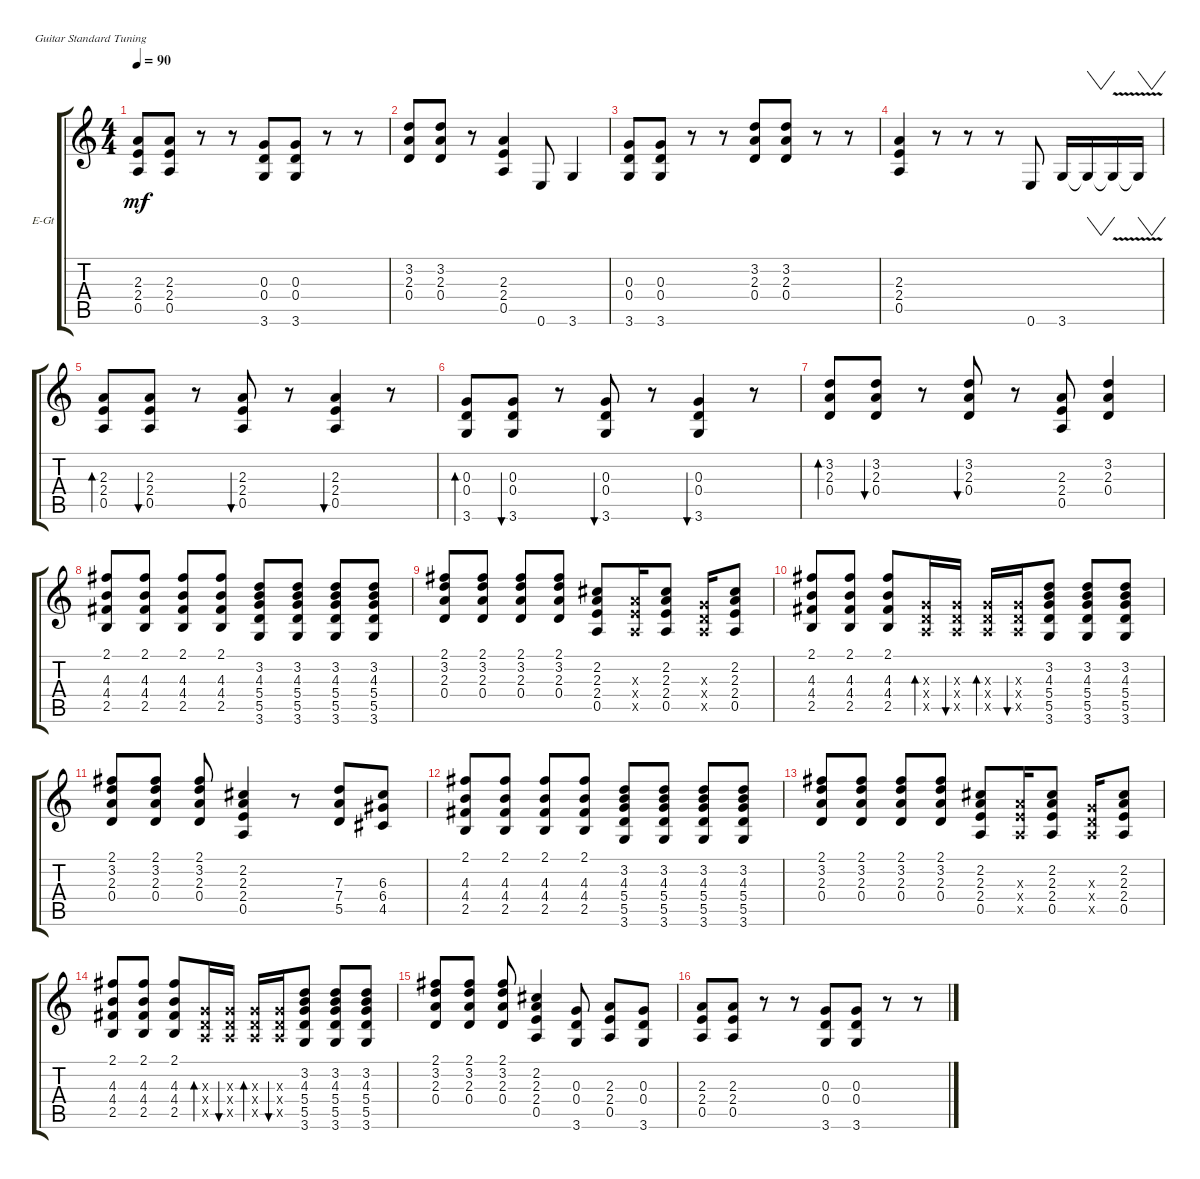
\bracketExtendMode groupsimilarinstruments
\firstSystemTrackNameOrientation horizontal
\otherSystemsTrackNameOrientation horizontal
\track ("Electric Guitar" "E-Gt") {instrument distortionguitar}
\staff {score tabs}
\tuning (E4 B3 G3 D3 A2 E2)
\ts (4 4)
\tempo 90
\clef g2
\ks c
(2.3 2.4 0.5).8{dy mf} (2.3 2.4 0.5).8 r.8 r.8 (0.3 0.4 3.6).8 (0.3 0.4 3.6).8 r.8 r.8 |
(3.2 2.3 0.4).8 (3.2 2.3 0.4).8 r.8 (2.3 2.4 0.5).4 0.6.8 3.6.4 |
(0.3 0.4 3.6).8 (0.3 0.4 3.6).8 r.8 r.8 (3.2 2.3 0.4).8 (3.2 2.3 0.4).8 r.8 r.8 |
(2.3 2.4 0.5).4 r.8 r.8 r.8 0.6.8 3.6.16 3.6{t}.16{vw} 3.6{v t}.16 3.6{t}.16{vw} |
(2.3 2.4 0.5).8{bd 30} (2.3 2.4 0.5).8{bu 30} r.8 (2.3 2.4 0.5).8{bu 30} r.8 (2.3 2.4 0.5).4{bu 30} r.8 |
(0.3 0.4 3.6).8{bd 30} (0.3 0.4 3.6).8{bu 30} r.8 (0.3 0.4 3.6).8{bu 30} r.8 (0.3 0.4 3.6).4{bu 30} r.8 |
(3.2 2.3 0.4).8{bd 30} (3.2 2.3 0.4).8{bu 30} r.8 (3.2 2.3 0.4).8{bu 30} r.8 (2.3 2.4 0.5).8 (3.2 2.3 0.4).4 |
(2.1 4.3 4.4 2.5).8 (2.1 4.3 4.4 2.5).8 (2.1 4.3 4.4 2.5).8 (2.1 4.3 4.4 2.5).8 (3.2 4.3 5.4 5.5 3.6).8 (3.2 4.3 5.4 5.5 3.6).8 (3.2 4.3 5.4 5.5 3.6).8 (3.2 4.3 5.4 5.5 3.6).8 |
(2.1 3.2 2.3 0.4).8 (2.1 3.2 2.3 0.4).8 (2.1 3.2 2.3 0.4).8 (2.1 3.2 2.3 0.4).8 (2.2 2.3 2.4 0.5).8 (2.3{x} 2.4{x} 0.5{x}).16 (2.2 2.3 2.4 0.5).8 (0.3{x} 0.4{x} 0.5{x}).16 (2.2 2.3 2.4 0.5).8 |
(2.1 4.3 4.4 2.5).8 (2.1 4.3 4.4 2.5).8 (2.1 4.3 4.4 2.5).8 (0.3{x} 0.4{x} 0.5{x}).16{bd 30} (0.3{x} 0.4{x} 0.5{x}).16{bu 30} (0.3{x} 0.4{x} 0.5{x}).16{bd 30} (0.3{x} 0.4{x} 0.5{x}).16{bu 30} (3.2 4.3 5.4 5.5 3.6).8 (3.2 4.3 5.4 5.5 3.6).8 (3.2 4.3 5.4 5.5 3.6).8 |
(2.1 3.2 2.3 0.4).8 (2.1 3.2 2.3 0.4).8 (2.1 3.2 2.3 0.4).8 (2.2 2.3 2.4 0.5).4 r.8 (7.3 7.4 5.5).8 (6.3 6.4 4.5).8 |
(2.1 4.3 4.4 2.5).8 (2.1 4.3 4.4 2.5).8 (2.1 4.3 4.4 2.5).8 (2.1 4.3 4.4 2.5).8 (3.2 4.3 5.4 5.5 3.6).8 (3.2 4.3 5.4 5.5 3.6).8 (3.2 4.3 5.4 5.5 3.6).8 (3.2 4.3 5.4 5.5 3.6).8 |
(2.1 3.2 2.3 0.4).8 (2.1 3.2 2.3 0.4).8 (2.1 3.2 2.3 0.4).8 (2.1 3.2 2.3 0.4).8 (2.2 2.3 2.4 0.5).8 (2.3{x} 2.4{x} 0.5{x}).16 (2.2 2.3 2.4 0.5).8 (0.3{x} 0.4{x} 0.5{x}).16 (2.2 2.3 2.4 0.5).8 |
(2.1 4.3 4.4 2.5).8 (2.1 4.3 4.4 2.5).8 (2.1 4.3 4.4 2.5).8 (0.3{x} 0.4{x} 0.5{x}).16{bd 30} (0.3{x} 0.4{x} 0.5{x}).16{bu 30} (0.3{x} 0.4{x} 0.5{x}).16{bd 30} (0.3{x} 0.4{x} 0.5{x}).16{bu 30} (3.2 4.3 5.4 5.5 3.6).8 (3.2 4.3 5.4 5.5 3.6).8 (3.2 4.3 5.4 5.5 3.6).8 |
(2.1 3.2 2.3 0.4).8 (2.1 3.2 2.3 0.4).8 (2.1 3.2 2.3 0.4).8 (2.2 2.3 2.4 0.5).4 (0.3 0.4 3.6).8 (2.3 2.4 0.5).8 (0.3 0.4 3.6).8 |
(2.3 2.4 0.5).8 (2.3 2.4 0.5).8 r.8 r.8 (0.3 0.4 3.6).8 (0.3 0.4 3.6).8 r.8 r.8
